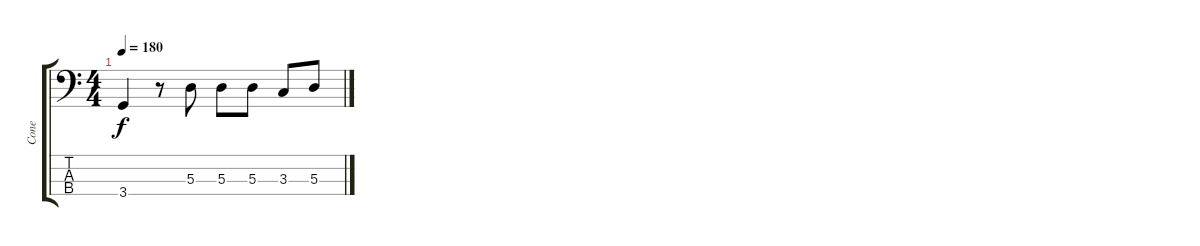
\track ("Cone" "Cone") {instrument electricbassfinger}
\staff {score tabs}
\tuning (G2 D2 A1 E1) {hide}
\ts (4 4)
\tempo 180
\clef f4
\ks c
3.4.4{dy f} r.8 5.3.8 5.3.8 5.3.8 3.3.8 5.3.8
